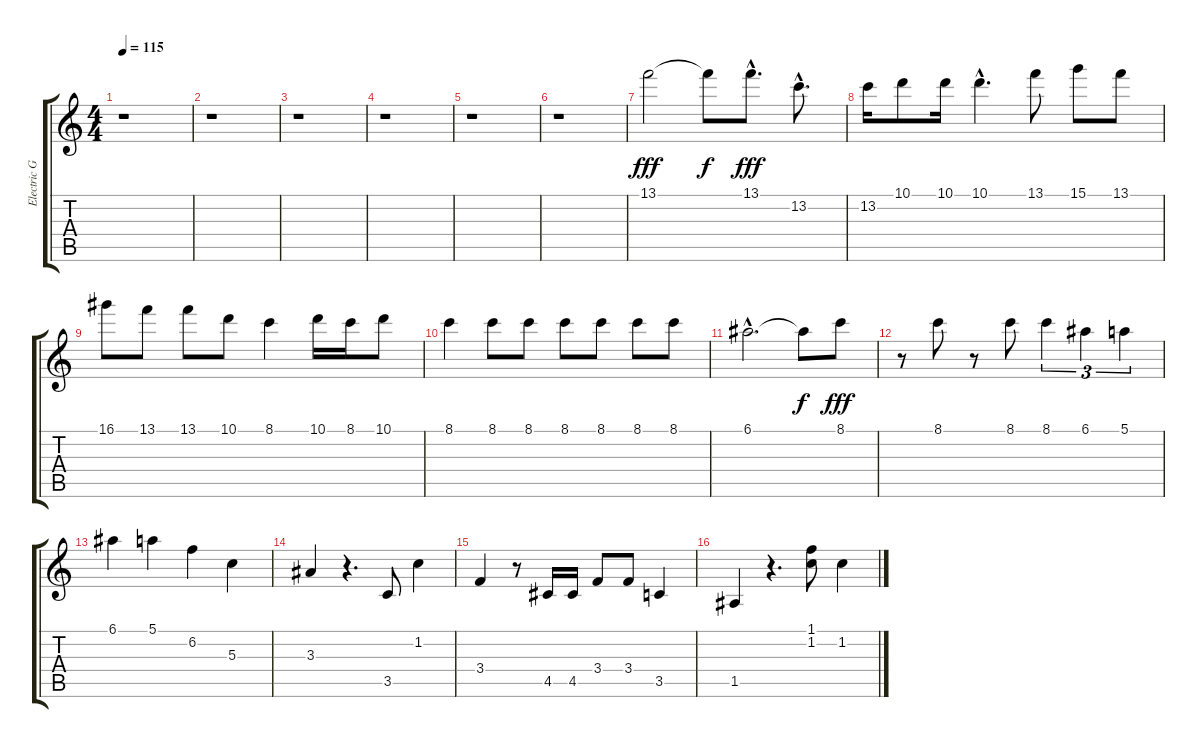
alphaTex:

\track ("Electric Guitar II" "Electric G") {instrument overdrivenguitar}
\staff {score tabs}
\tuning (E4 B3 G3 D3 A2 E2) {hide}
\ts (4 4)
\tempo 115
\clef g2
\ks c
r.1{dy fff} |
r.1 |
r.1 |
r.1 |
r.1 |
r.1 |
13.1.2 13.1{t}.8{dy f} 13.1{hac}.8{d dy fff} 13.2{hac}.8{d} |
13.2.16 10.1.8 10.1.16 10.1{hac}.4{d} 13.1.8 15.1.8 13.1.8 |
16.1.8 13.1.8 13.1.8 10.1.8 8.1.4 10.1.16 8.1.16 10.1.8 |
8.1.4 8.1.8 8.1.8 8.1.8 8.1.8 8.1.8 8.1.8 |
6.1{hac}.2{d} 6.1{t}.8{dy f} 8.1.8{dy fff} |
r.8 8.1.8 r.8 8.1.8 8.1.4{tu (3 2)} 6.1.4{tu (3 2)} 5.1.4{tu (3 2)} |
6.1.4 5.1.4 6.2.4 5.3.4 |
3.3.4 r.4{d} 3.5.8 1.2.4 |
3.4.4 r.8 4.5.16 4.5.16 3.4.8 3.4.8 3.5.4 |
1.5.4 r.4{d} (1.1 1.2).8 1.2.4
